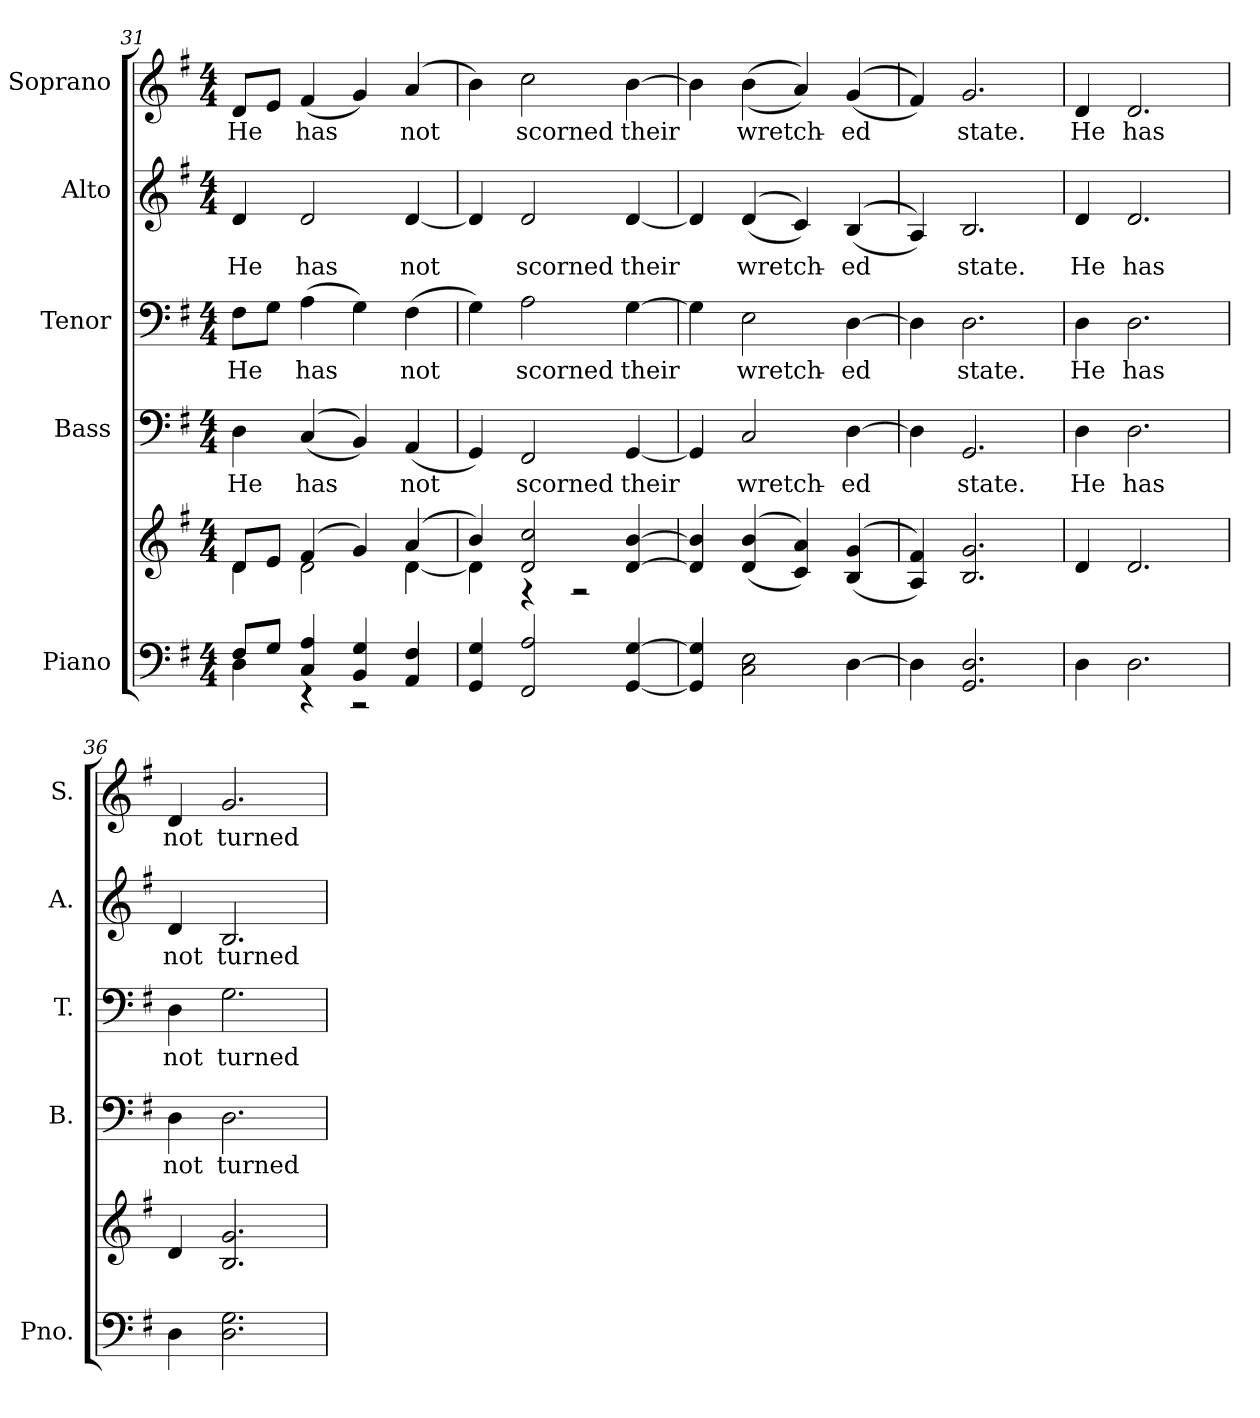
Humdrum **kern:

**kern	**kern	**kern	**text	**kern	**text	**kern	**text	**kern	**text
*part5	*part5	*part4	*part4	*part3	*part3	*part2	*part2	*part1	*part1
*staff6	*staff5	*staff4	*staff4	*staff3	*staff3	*staff2	*staff2	*staff1	*staff1
*I"Piano	*	*I"Bass	*	*I"Tenor	*	*I"Alto	*	*I"Soprano	*
*I'Pno.	*	*I'B.	*	*I'T.	*	*I'A.	*	*I'S.	*
!!LO:PB:g=z
*clefF4	*clefG2	*clefF4	*	*clefF4	*	*clefG2	*	*clefG2	*
*k[f#]	*k[f#]	*k[f#]	*	*k[f#]	*	*k[f#]	*	*k[f#]	*
*G:	*G:	*G:	*	*G:	*	*G:	*	*G:	*
*M4/4	*M4/4	*M4/4	*	*M4/4	*	*M4/4	*	*M4/4	*
=31	=31	=31	=31	=31	=31	=31	=31	=31	=31
*^	*^	*	*	*	*	*	*	*	*
!	!	!	!	!	!LO:LY:b:color=#000000	!	!	!	!	!	!
!	!	!	!	!	!	!	!LO:LY:b:color=#000000	!	!	!	!
!	!	!	!	!	!	!	!	!	!LO:LY:b:color=#000000	!	!
!	!	!	!	!	!	!	!	!	!	!	!LO:LY:b:color=#000000
8F#i/L	4Di\	8di/L	4di\	4Di\	He	8F#i\L	He	4di/	He	8di/L	He
8Gi/J	.	8ei/J	.	.	.	8Gi\J	.	.	.	8ei/J	.
!	!	!	!	!	!LO:LY:b:color=#000000	!	!	!	!	!	!
!	!	!	!	!	!	!	!LO:LY:b:color=#000000	!	!	!	!
!	!	!	!	!	!	!	!	!	!LO:LY:b:color=#000000	!	!
!	!	!	!	!	!	!	!	!	!	!	!LO:LY:b:color=#000000
4Ci/ 4Ai	4r	(4f#i/	2di\	((4Ci/	has	(4Ai\	has	2di/	has	(4f#i/	has
4BBi/ 4Gi	2r	4gi/)	.	4BBi/))	.	4Gi\)	.	.	.	4gi/)	.
!	!	!	!	!	!LO:LY:b:color=#000000	!	!	!	!	!	!
!	!	!	!	!	!	!	!LO:LY:b:color=#000000	!	!	!	!
!	!	!	!	!	!	!	!	!	!LO:LY:b:color=#000000	!	!
!	!	!	!	!	!	!	!	!	!	!	!LO:LY:b:color=#000000
4AAi/ 4F#i	.	(4ai/	[<4di\	(4AAi/	not	(4F#i\	not	[<4di/	not	(4ai/	not
*v	*v	*	*	*	*	*	*	*	*	*	*
=32	=32	=32	=32	=32	=32	=32	=32	=32	=32	=32
4GGi/ 4Gi	4bi/)	4di\]	4GGi/)	.	4Gi\)	.	4di/]	.	4bi\)	.
!	!	!	!	!LO:LY:b:color=#000000	!	!	!	!	!	!
!	!	!	!	!	!	!LO:LY:b:color=#000000	!	!	!	!
!	!	!	!	!	!	!	!	!LO:LY:b:color=#000000	!	!
!	!	!	!	!	!	!	!	!	!	!LO:LY:b:color=#000000
2FF#i/ 2Ai	2di/ 2cci	4r	2FF#i/	scorned	2Ai\	scorned	2di/	scorned	2cci\	scorned
.	.	2r	.	.	.	.	.	.	.	.
!	!	!	!	!LO:LY:b:color=#000000	!	!	!	!	!	!
!	!	!	!	!	!	!LO:LY:b:color=#000000	!	!	!	!
!	!	!	!	!	!	!	!	!LO:LY:b:color=#000000	!	!
!	!	!	!	!	!	!	!	!	!	!LO:LY:b:color=#000000
[<4GGi/ [>4Gi	[>4di/ [>4bi	.	[<4GGi/	their	[>4Gi\	their	[<4di/	their	[>4bi\	their
*	*v	*v	*	*	*	*	*	*	*	*
=33	=33	=33	=33	=33	=33	=33	=33	=33	=33
4GGi/] 4Gi]	4di/] 4bi]	4GGi/]	.	4Gi\]	.	4di/]	.	4bi\]	.
!	!	!	!LO:LY:b:color=#000000	!	!	!	!	!	!
!	!	!	!	!	!LO:LY:b:color=#000000	!	!	!	!
!	!	!	!	!	!	!	!LO:LY:b:color=#000000	!	!
!	!	!	!	!	!	!	!	!	!LO:LY:b:color=#000000
2Ci\ 2Ei	((4di/ 4bi	2Ci/	wretch-	2Ei\	wretch-	((4di/	wretch-	((4bi\	wretch-
.	4ci/ 4ai))	.	.	.	.	4ci/))	.	4ai/))	.
!	!	!	!LO:LY:b:color=#000000	!	!	!	!	!	!
!	!	!	!	!	!LO:LY:b:color=#000000	!	!	!	!
!	!	!	!	!	!	!	!LO:LY:b:color=#000000	!	!
!	!	!	!	!	!	!	!	!	!LO:LY:b:color=#000000
[>4Di\	((4Bi/ 4gi	[>4Di\	-ed	[>4Di\	-ed	((4Bi/	-ed	((4gi/	-ed
=34	=34	=34	=34	=34	=34	=34	=34	=34	=34
4Di\]	4Ai/ 4f#i))	4Di\]	.	4Di\]	.	4Ai/))	.	4f#i/))	.
!	!	!	!LO:LY:b:color=#000000	!	!	!	!	!	!
!	!	!	!	!	!LO:LY:b:color=#000000	!	!	!	!
!	!	!	!	!	!	!	!LO:LY:b:color=#000000	!	!
!	!	!	!	!	!	!	!	!	!LO:LY:b:color=#000000
2.GGi/ 2.Di	2.Bi/ 2.gi	2.GGi/	state.	2.Di\	state.	2.Bi/	state.	2.gi/	state.
=35	=35	=35	=35	=35	=35	=35	=35	=35	=35
!	!	!	!LO:LY:b:color=#000000	!	!	!	!	!	!
!	!	!	!	!	!LO:LY:b:color=#000000	!	!	!	!
!	!	!	!	!	!	!	!LO:LY:b:color=#000000	!	!
!	!	!	!	!	!	!	!	!	!LO:LY:b:color=#000000
4Di\	4di/	4Di\	He	4Di\	He	4di/	He	4di/	He
!	!	!	!LO:LY:b:color=#000000	!	!	!	!	!	!
!	!	!	!	!	!LO:LY:b:color=#000000	!	!	!	!
!	!	!	!	!	!	!	!LO:LY:b:color=#000000	!	!
!	!	!	!	!	!	!	!	!	!LO:LY:b:color=#000000
2.Di\	2.di/	2.Di\	has	2.Di\	has	2.di/	has	2.di/	has
!!LO:PB:g=z
=36	=36	=36	=36	=36	=36	=36	=36	=36	=36
!	!	!	!LO:LY:b:color=#000000	!	!	!	!	!	!
!	!	!	!	!	!LO:LY:b:color=#000000	!	!	!	!
!	!	!	!	!	!	!	!LO:LY:b:color=#000000	!	!
!	!	!	!	!	!	!	!	!	!LO:LY:b:color=#000000
4Di\	4di/	4Di\	not	4Di\	not	4di/	not	4di/	not
!	!	!	!LO:LY:b:color=#000000	!	!	!	!	!	!
!	!	!	!	!	!LO:LY:b:color=#000000	!	!	!	!
!	!	!	!	!	!	!	!LO:LY:b:color=#000000	!	!
!	!	!	!	!	!	!	!	!	!LO:LY:b:color=#000000
2.Di\ 2.Gi	2.Bi/ 2.gi	2.Di\	turned	2.Gi\	turned	2.Bi/	turned	2.gi/	turned
=	=	=	=	=	=	=	=	=	=
*-	*-	*-	*-	*-	*-	*-	*-	*-	*-
